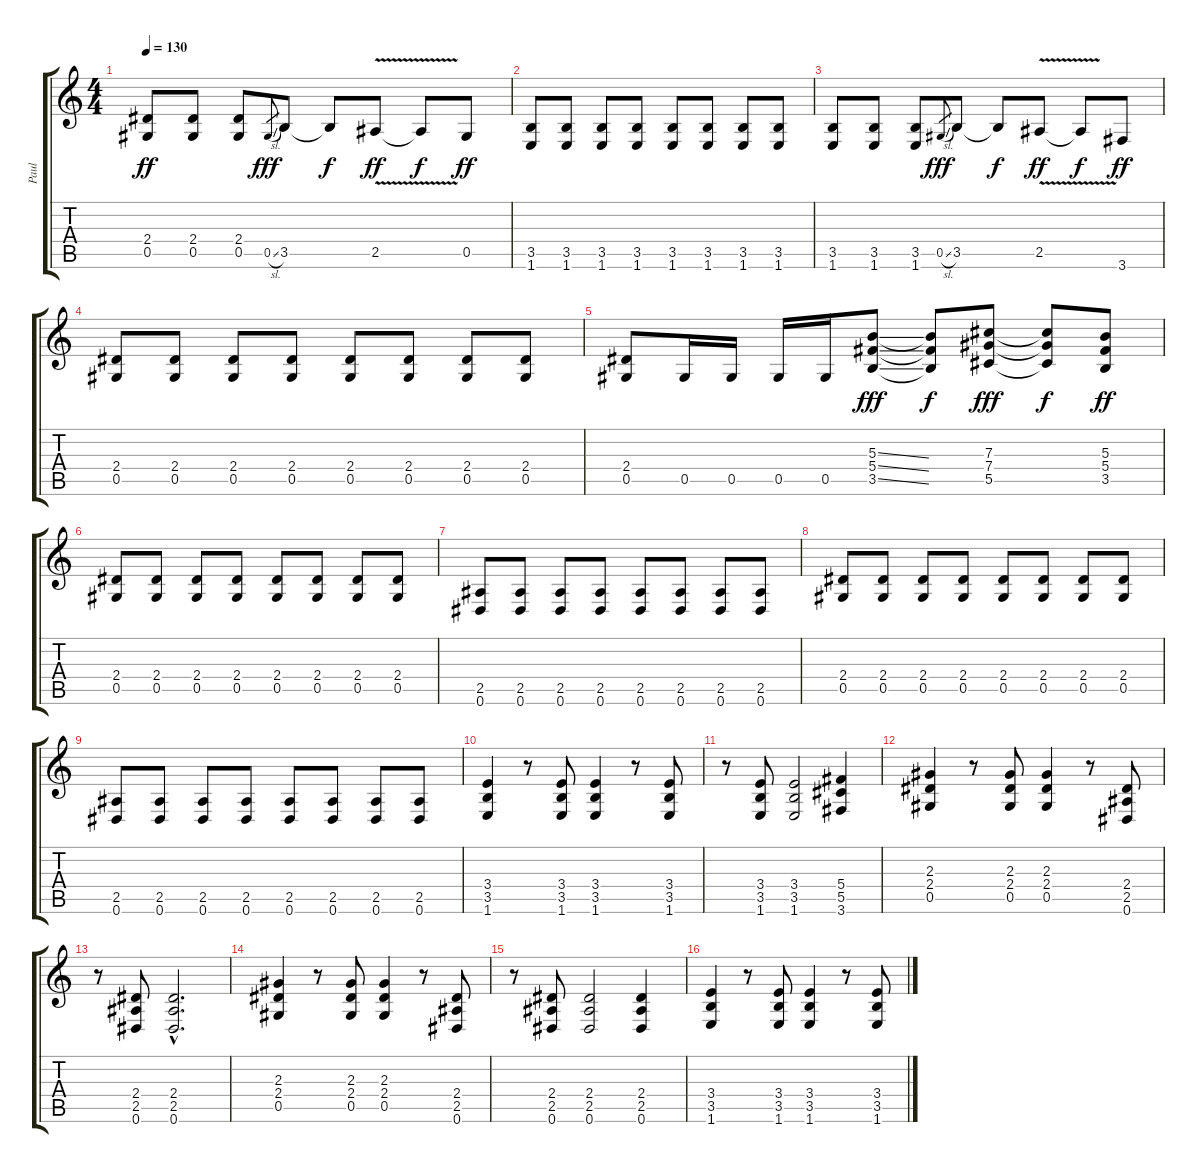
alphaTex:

\track ("Paul" "Paul") {instrument overdrivenguitar}
\staff {score tabs}
\tuning (Eb4 Bb3 Gb3 Db3 Ab2 Eb2) {hide}
\ts (4 4)
\tempo 130
\clef g2
\ks c
(2.4 0.5).8{dy ff} (2.4 0.5).8 (2.4 0.5).8 0.5{sl}.8{gr dy fff} 3.5.8 3.5{t}.8{dy f} 2.5{v}.8{dy ff} 2.5{t}.8{dy f} 0.5.8{dy ff} |
(3.5 1.6).8 (3.5 1.6).8 (3.5 1.6).8 (3.5 1.6).8 (3.5 1.6).8 (3.5 1.6).8 (3.5 1.6).8 (3.5 1.6).8 |
(3.5 1.6).8 (3.5 1.6).8 (3.5 1.6).8 0.5{sl}.8{gr dy fff} 3.5.8 3.5{t}.8{dy f} 2.5{v}.8{dy ff} 2.5{t}.8{dy f} 3.6.8{dy ff} |
(2.4 0.5).8 (2.4 0.5).8 (2.4 0.5).8 (2.4 0.5).8 (2.4 0.5).8 (2.4 0.5).8 (2.4 0.5).8 (2.4 0.5).8 |
(2.4 0.5).8 0.5.16 0.5.16 0.5.16 0.5.16 (5.3{ss} 5.4{ss} 3.5{ss}).8{dy fff} (5.3{t} 5.4{t} 3.5{t}).8{dy f} (7.3 7.4 5.5).8{dy fff} (7.3{t} 7.4{t} 5.5{t}).8{dy f} (5.3 5.4 3.5).8{dy ff} |
(2.4 0.5).8 (2.4 0.5).8 (2.4 0.5).8 (2.4 0.5).8 (2.4 0.5).8 (2.4 0.5).8 (2.4 0.5).8 (2.4 0.5).8 |
(2.5 0.6).8 (2.5 0.6).8 (2.5 0.6).8 (2.5 0.6).8 (2.5 0.6).8 (2.5 0.6).8 (2.5 0.6).8 (2.5 0.6).8 |
(2.4 0.5).8 (2.4 0.5).8 (2.4 0.5).8 (2.4 0.5).8 (2.4 0.5).8 (2.4 0.5).8 (2.4 0.5).8 (2.4 0.5).8 |
(2.5 0.6).8 (2.5 0.6).8 (2.5 0.6).8 (2.5 0.6).8 (2.5 0.6).8 (2.5 0.6).8 (2.5 0.6).8 (2.5 0.6).8 |
(3.4 3.5 1.6).4 r.8 (3.4 3.5 1.6).8 (3.4 3.5 1.6).4 r.8 (3.4 3.5 1.6).8 |
r.8 (3.4 3.5 1.6).8 (3.4 3.5 1.6).2 (5.4 5.5 3.6).4 |
(2.3 2.4 0.5).4 r.8 (2.3 2.4 0.5).8 (2.3 2.4 0.5).4 r.8 (2.4 2.5 0.6).8 |
r.8 (2.4 2.5 0.6).8 (2.4{hac} 2.5{hac} 0.6{hac}).2{d} |
(2.3 2.4 0.5).4 r.8 (2.3 2.4 0.5).8 (2.3 2.4 0.5).4 r.8 (2.4 2.5 0.6).8 |
r.8 (2.4 2.5 0.6).8 (2.4 2.5 0.6).2 (2.4 2.5 0.6).4 |
(3.4 3.5 1.6).4 r.8 (3.4 3.5 1.6).8 (3.4 3.5 1.6).4 r.8 (3.4 3.5 1.6).8
